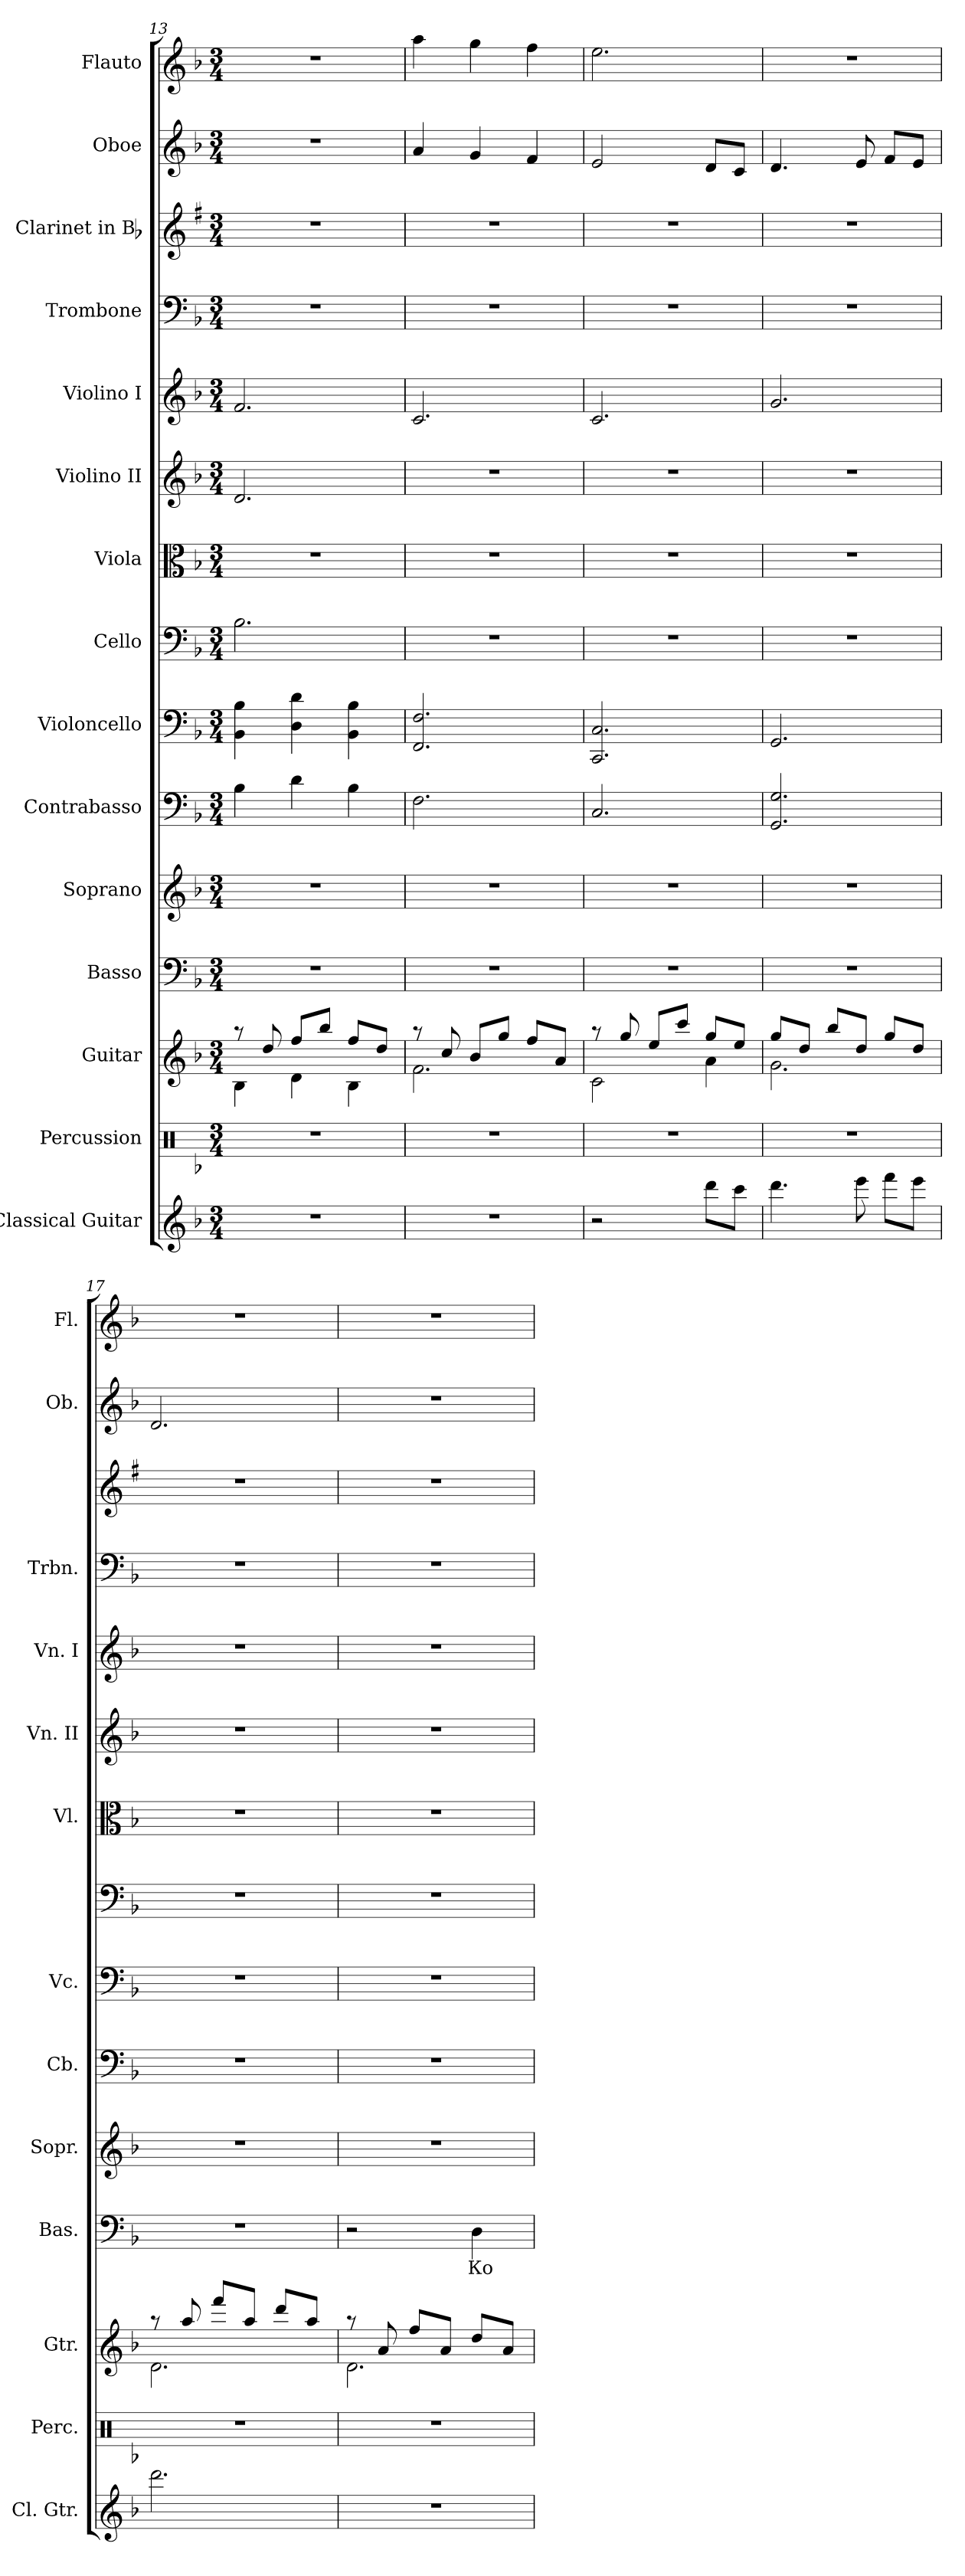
**kern	**kern	**kern	**kern	**text	**kern	**kern	**kern	**kern	**kern	**kern	**kern	**kern	**kern	**kern	**kern
*part15	*part14	*part13	*part12	*part12	*part11	*part10	*part9	*part8	*part7	*part6	*part5	*part4	*part3	*part2	*part1
*staff15	*staff14	*staff13	*staff12	*staff12	*staff11	*staff10	*staff9	*staff8	*staff7	*staff6	*staff5	*staff4	*staff3	*staff2	*staff1
*I"Classical Guitar	*I"Percussion	*I"Guitar	*I"Basso	*	*I"Soprano	*I"Contrabasso	*I"Violoncello	*I"Cello	*I"Viola	*I"Violino II	*I"Violino I	*I"Trombone	*I"Clarinet in Bb	*I"Oboe	*I"Flauto
*I'Cl. Gtr.	*I'Perc.	*I'Gtr.	*I'Bas.	*	*I'Sopr.	*I'Cb.	*I'Vc.	*	*I'Vl.	*I'Vn. II	*I'Vn. I	*I'Trbn.	*	*I'Ob.	*I'Fl.
!!LO:PB:g=z
*clefG2	*clefX	*clefG2	*clefF4	*	*clefG2	*clefF4	*clefF4	*clefF4	*clefC3	*clefG2	*clefG2	*clefF4	*clefG2	*clefG2	*clefG2
*ITrd7c12	*	*ITrd7c12	*	*	*	*ITrd7c12	*	*	*	*	*	*	*ITrd1c2	*	*
*k[b-]	*k[b-]	*k[b-]	*k[b-]	*	*k[b-]	*k[b-]	*k[b-]	*k[b-]	*k[b-]	*k[b-]	*k[b-]	*k[b-]	*k[b-]	*k[b-]	*k[b-]
*F:	*F:	*F:	*F:	*	*F:	*F:	*F:	*F:	*F:	*F:	*F:	*F:	*F:	*F:	*F:
*M3/4	*M3/4	*M3/4	*M3/4	*	*M3/4	*M3/4	*M3/4	*M3/4	*M3/4	*M3/4	*M3/4	*M3/4	*M3/4	*M3/4	*M3/4
=13	=13	=13	=13	=13	=13	=13	=13	=13	=13	=13	=13	=13	=13	=13	=13
*	*	*^	*	*	*	*	*	*	*	*	*	*	*	*	*
2.r	2.r	8raa	4BB-\	2.r	.	2.r	4BB-\	4BB-\ 4B-\	2.B-\	2.r	2.d/	2.f/	2.r	2.r	2.r	2.r
.	.	8d/	.	.	.	.	.	.	.	.	.	.	.	.	.	.
.	.	8f/L	4D\	.	.	.	4D\	4D\ 4d\	.	.	.	.	.	.	.	.
.	.	8b-/J	.	.	.	.	.	.	.	.	.	.	.	.	.	.
.	.	8f/L	4BB-\	.	.	.	4BB-\	4BB-\ 4B-\	.	.	.	.	.	.	.	.
.	.	8d/J	.	.	.	.	.	.	.	.	.	.	.	.	.	.
=14	=14	=14	=14	=14	=14	=14	=14	=14	=14	=14	=14	=14	=14	=14	=14	=14
2.r	2.r	8raa	2.F\	2.r	.	2.r	2.FF\	2.FF/ 2.F/	2.r	2.r	2.r	2.c/	2.r	2.r	4a/	4aa\
.	.	8c/	.	.	.	.	.	.	.	.	.	.	.	.	.	.
.	.	8B-/L	.	.	.	.	.	.	.	.	.	.	.	.	4g/	4gg\
.	.	8g/J	.	.	.	.	.	.	.	.	.	.	.	.	.	.
.	.	8f/L	.	.	.	.	.	.	.	.	.	.	.	.	4f/	4ff\
.	.	8A/J	.	.	.	.	.	.	.	.	.	.	.	.	.	.
=15	=15	=15	=15	=15	=15	=15	=15	=15	=15	=15	=15	=15	=15	=15	=15	=15
2r	2.r	8raa	2C\	2.r	.	2.r	2.CC/	2.CC/ 2.C/	2.r	2.r	2.r	2.c/	2.r	2.r	2e/	2.ee\
.	.	8g/	.	.	.	.	.	.	.	.	.	.	.	.	.	.
.	.	8e/L	.	.	.	.	.	.	.	.	.	.	.	.	.	.
.	.	8cc/J	.	.	.	.	.	.	.	.	.	.	.	.	.	.
8dd\L	.	8g/L	4A\	.	.	.	.	.	.	.	.	.	.	.	8d/L	.
8cc\J	.	8e/J	.	.	.	.	.	.	.	.	.	.	.	.	8c/J	.
=16	=16	=16	=16	=16	=16	=16	=16	=16	=16	=16	=16	=16	=16	=16	=16	=16
4.dd\	2.r	8g/L	2.G\	2.r	.	2.r	2.GGG/ 2.GG/	2.GG/	2.r	2.r	2.r	2.g/	2.r	2.r	4.d/	2.r
.	.	8d/J	.	.	.	.	.	.	.	.	.	.	.	.	.	.
.	.	8b-/L	.	.	.	.	.	.	.	.	.	.	.	.	.	.
8ee\	.	8d/J	.	.	.	.	.	.	.	.	.	.	.	.	8e/	.
8ff\L	.	8g/L	.	.	.	.	.	.	.	.	.	.	.	.	8f/L	.
8ee\J	.	8d/J	.	.	.	.	.	.	.	.	.	.	.	.	8e/J	.
=17	=17	=17	=17	=17	=17	=17	=17	=17	=17	=17	=17	=17	=17	=17	=17	=17
2.dd\	2.r	8raa	2.D\	2.r	.	2.r	2.r	2.r	2.r	2.r	2.r	2.r	2.r	2.r	2.d/	2.r
.	.	8a/	.	.	.	.	.	.	.	.	.	.	.	.	.	.
.	.	8ff/L	.	.	.	.	.	.	.	.	.	.	.	.	.	.
.	.	8a/J	.	.	.	.	.	.	.	.	.	.	.	.	.	.
.	.	8dd/L	.	.	.	.	.	.	.	.	.	.	.	.	.	.
.	.	8a/J	.	.	.	.	.	.	.	.	.	.	.	.	.	.
!!LO:PB:g=z
=18	=18	=18	=18	=18	=18	=18	=18	=18	=18	=18	=18	=18	=18	=18	=18	=18
2.r	2.r	8raa	2.D\	2r	.	2.r	2.r	2.r	2.r	2.r	2.r	2.r	2.r	2.r	2.r	2.r
.	.	8A/	.	.	.	.	.	.	.	.	.	.	.	.	.	.
.	.	8f/L	.	.	.	.	.	.	.	.	.	.	.	.	.	.
.	.	8A/J	.	.	.	.	.	.	.	.	.	.	.	.	.	.
!	!	!	!	!	!LO:LY:a	!	!	!	!	!	!	!	!	!	!	!
.	.	8d/L	.	4D\	Ко-	.	.	.	.	.	.	.	.	.	.	.
.	.	8A/J	.	.	.	.	.	.	.	.	.	.	.	.	.	.
*	*	*v	*v	*	*	*	*	*	*	*	*	*	*	*	*	*
=	=	=	=	=	=	=	=	=	=	=	=	=	=	=	=
*-	*-	*-	*-	*-	*-	*-	*-	*-	*-	*-	*-	*-	*-	*-	*-
